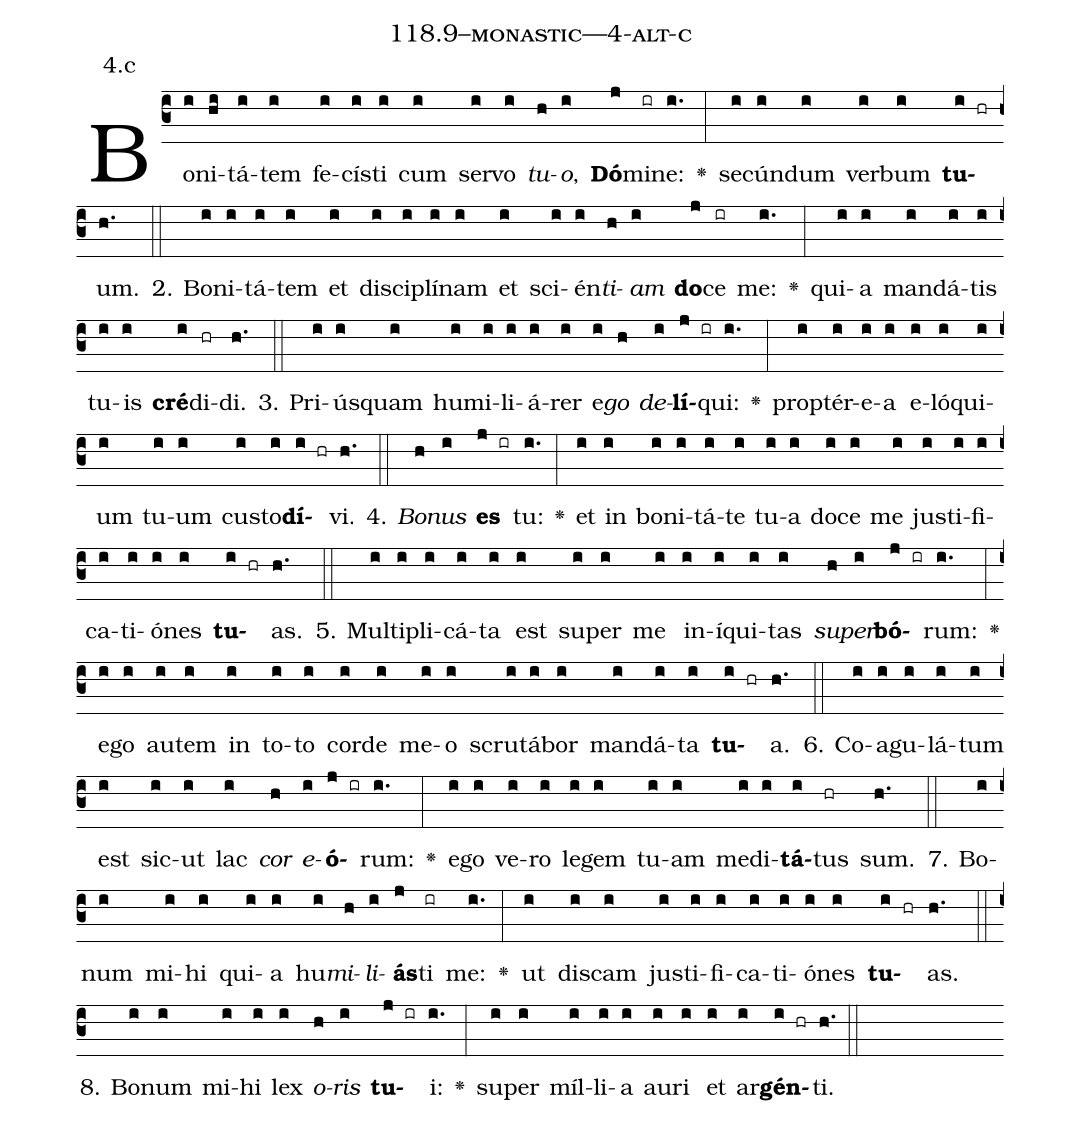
name: 118.9--monastic---4-alt-c;
annotation: 4.c;
%%
(c3)Bo(i)ni(hi)tá(i)tem(i) fe(i)cís(i)ti(i) cum(i) ser(i)vo(i) <i>tu</i>(h)<i>o</i>,(i) <b>Dó</b>(j)mi(ir)ne:(i.) <v>\greheightstar</v>(:) se(i)cún(i)dum(i) ver(i)bum(i) <b>tu</b>(i hr)um.(h.) (::)
2. Bo(i)ni(i)tá(i)tem(i) et(i) di(i)sci(i)plí(i)nam(i) et(i) sci(i)én(i)<i>ti</i>(h)<i>am</i>(i) <b>do</b>(j)ce(ir) me:(i.) <v>\greheightstar</v>(:) qui(i)a(i) man(i)dá(i)tis(i) tu(i)is(i) <b>cré</b>(i)di(hr)di.(h.) (::)
3. Pri(i)ús(i)quam(i) hu(i)mi(i)li(i)á(i)rer(i) e(i)<i>go</i>(h) <i>de</i>(i)<b>lí</b>(j ir)qui:(i.) <v>\greheightstar</v>(:) prop(i)tér(i)e(i)a(i) e(i)ló(i)qui(i)um(i) tu(i)um(i) cus(i)to(i)<b>dí</b>(i hr)vi.(h.) (::)
4. <i>Bo</i>(h)<i>nus</i>(i) <b>es</b>(j ir) tu:(i.) <v>\greheightstar</v>(:) et(i) in(i) bo(i)ni(i)tá(i)te(i) tu(i)a(i) do(i)ce(i) me(i) jus(i)ti(i)fi(i)ca(i)ti(i)ó(i)nes(i) <b>tu</b>(i hr)as.(h.) (::)
5. Mul(i)ti(i)pli(i)cá(i)ta(i) est(i) su(i)per(i) me(i) in(i)í(i)qui(i)tas(i) <i>su</i>(h)<i>per</i>(i)<b>bó</b>(j ir)rum:(i.) <v>\greheightstar</v>(:) e(i)go(i) au(i)tem(i) in(i) to(i)to(i) cor(i)de(i) me(i)o(i) scru(i)tá(i)bor(i) man(i)dá(i)ta(i) <b>tu</b>(i hr)a.(h.) (::)
6. Co(i)a(i)gu(i)lá(i)tum(i) est(i) sic(i)ut(i) lac(i) <i>cor</i>(h) <i>e</i>(i)<b>ó</b>(j ir)rum:(i.) <v>\greheightstar</v>(:) e(i)go(i) ve(i)ro(i) le(i)gem(i) tu(i)am(i) me(i)di(i)<b>tá</b>(i)tus(hr) sum.(h.) (::)
7. Bo(i)num(i) mi(i)hi(i) qui(i)a(i) hu(i)<i>mi</i>(h)<i>li</i>(i)<b>ás</b>(j)ti(ir) me:(i.) <v>\greheightstar</v>(:) ut(i) dis(i)cam(i) jus(i)ti(i)fi(i)ca(i)ti(i)ó(i)nes(i) <b>tu</b>(i hr)as.(h.) (::)
8. Bo(i)num(i) mi(i)hi(i) lex(i) <i>o</i>(h)<i>ris</i>(i) <b>tu</b>(j ir)i:(i.) <v>\greheightstar</v>(:) su(i)per(i) míl(i)li(i)a(i) au(i)ri(i) et(i) ar(i)<b>gén</b>(i hr)ti.(h.) (::)
